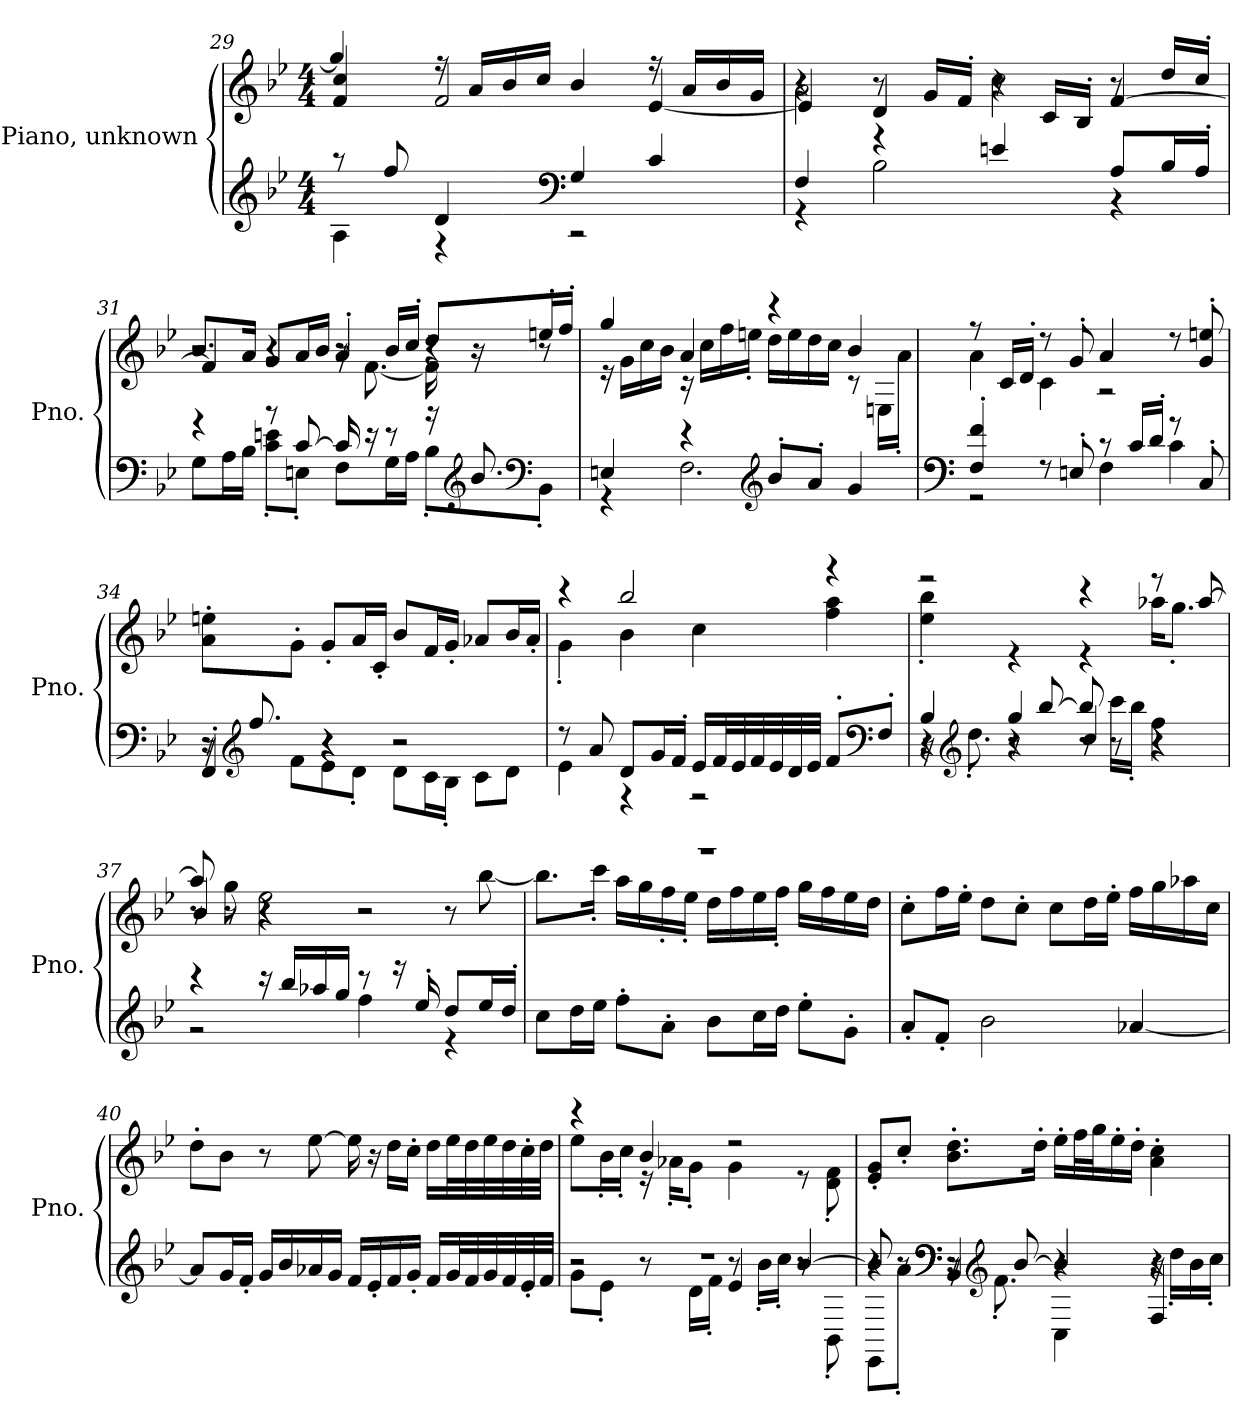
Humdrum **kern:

**kern	**kern
*part1	*part1
*staff2	*staff1
*I"Piano, unknown	*
*I'Pno.	*
!!LO:LB:g=z
*clefG2	*clefG2
*k[b-e-]	*k[b-e-]
*M4/4	*M4/4
=29	=29
*^	*^
8r	4A\	4f/ 4cc/	4gg/]
8ff/	.	.	.
4d/	4r	16r	2f/
.	.	16a/LL	.
.	.	16b-/	.
.	.	16cc/JJ	.
*clefF4	*	*	*
4G/	2r	4b-/	.
4c/	.	16r	[4e-/
.	.	16a/LL	.
.	.	16b-/	.
.	.	16g/JJ	.
=30	=30	=30	=30
*	*	*	*^
4F/	4r	4r	2a\	4e-/]
4r	2B-\	8r	.	4d/
.	.	16g/LL	.	.
.	.	16f'/JJ	.	.
4en/	.	8r	2cc\	4r
.	.	16c/LL	.	.
.	.	16B-'/JJ	.	.
8A/L	4r	8r	.	[4f/
16B-/L	.	16dd/LL	.	.
16A'/JJ	.	16cc'/JJ	.	.
=31	=31	=31	=31	=31
4r	8G\L	8.b-/L	2r	4f/]
.	16A\L	.	.	.
.	16B-\JJ	16a/Jk	.	.
8r	8c\' 8en\'L	8g/L	.	4r
[8c/	8En'\J	16a/L	.	.
.	.	16b-/JJ	.	.
16c/]	8F\L	8r	16r	4a'/
16r	.	.	[8.f\	.
8r	16G\L	16b-/LL	.	.
.	16A\JJ	16cc'/JJ	.	.
16r	8B-'\L	8dd/L	16f\]	4r
*clefG2	*	*	*	*
8.b-/	.	.	16r	.
*clefF4	*	*	*	*
.	8BB-'\J	16een'/L	8r	.
.	.	16ff'/JJ	.	.
*	*	*	*v	*v
!!LO:LB:g=z
=32	=32	=32	=32
4En/	4r	4gg/	16r
.	.	.	16g\LL
.	.	.	16cc\
.	.	.	16b-\JJ
4r	2.F\	4a/	16r
.	.	.	16cc\LL
.	.	.	16ff\
.	.	.	16een'\JJ
*clefG2	*	*	*
8b-'/L	.	4r	16dd\LL
.	.	.	16ee\
8a'/J	.	.	16dd\
.	.	.	16cc\JJ
4g/	.	4b-/	8r
.	.	.	16En\LL
.	.	.	16a'\JJ
=33	=33	=33	=33
*clefF4	*	*	*
4F/' 4f/'	2r	8r	4a\
.	.	16c/LL	.
.	.	16d'/JJ	.
8r	.	8r	4c\
8En'/	.	8g'/	.
8r	4F\	4a/	2r
16c/LL	.	.	.
16d'/JJ	.	.	.
8r	4c\	8r	.
8C'/	.	8g/' 8een/'	.
*	*	*v	*v
!!LO:LB:g=z
=34	=34	=34
*	*^	*
16r	8r	4FF'/	8a\' 8een\'L
*clefG2	*	*	*
8.ff/	.	.	.
.	8f\L	.	8g'\J
4r	8e-\	4r	8g'/L
.	8d'\J	.	16a/L
.	.	.	16c'/JJ
2r	8d\L	2r	8b-/L
.	16c\L	.	16f/L
.	16B-'\JJ	.	16g'/JJ
.	8c\L	.	8a-X/L
.	8d\J	.	16b-/L
.	.	.	16a-'/JJ
*	*v	*v	*
=35	=35	=35
*	*	*^
8r	4e-\	4r	4g'\
8a/	.	.	.
8d/L	4r	2bb-/	4b-\
16g/L	.	.	.
16f'/JJ	.	.	.
16e-/LL	2r	.	4cc\
32f/L	.	.	.
32e-/	.	.	.
32f/	.	.	.
32e-/	.	.	.
32d/	.	.	.
32e-/JJJ	.	.	.
8f'/L	.	4r	4ff\ 4aa\
*clefF4	*	*	*
8F'/J	.	.	.
!!LO:LB:g=z	!!
=36	=36	=36	=36
*	*^	*	*
4r	16r	4B-/	2r	4ee-\' 4bb-\'
*clefG2	*	*	*	*
.	8.dd'\	.	.	.
8r	4r	4gg/	.	4r
[8bb-/	.	.	.	.
8bb-/]	8r	4cc/	4r	4r
8r	16ccc\LL	.	.	.
.	16bb-'\JJ	.	.	.
4r	4ff\	4r	8r	16aa-X\KL
.	.	.	.	8.gg'\J
.	.	.	[8aa-/	.
*	*v	*v	*	*
=37	=37	=37	=37
*	*	*	*^
4r	2r	8aa-/]	8r	4b-/
.	.	8r	8gg\	.
16r	.	4r	2ee-\	4r
16bb-/LL	.	.	.	.
16aa-X/	.	.	.	.
16gg/JJ	.	.	.	.
8r	4ff\	2r	.	2r
16r	.	.	.	.
16ee-'/	.	.	.	.
8dd/L	4r	.	8r	.
16ee-/L	.	.	[8bb-\	.
16dd'/JJ	.	.	.	.
*v	*v	*	*	*
*	*	*v	*v
=38	=38	=38
8cc\L	1r	8.bb-\L]
16dd\L	.	.
16ee-\JJ	.	16ccc'\Jk
8ff'\L	.	16aa\LL
.	.	16gg\
8a'\J	.	16ff'\
.	.	16ee-'\JJ
8b-\L	.	16dd\LL
.	.	16ff\
16cc\L	.	16ee-\
16dd\JJ	.	16ff'\JJ
8ee-'\L	.	16gg\LL
.	.	16ff\
8g'\J	.	16ee-\
.	.	16dd\JJ
*	*v	*v
!!LO:PB:g=z
=39	=39
8a'/L	8cc'\L
8f'/J	16ff\L
.	16ee-'\JJ
2b-\	8dd\L
.	8cc'\J
.	8cc\L
.	16dd\L
.	16ee-'\JJ
[4a-X/	16ff\LL
.	16gg\
.	16aa-X\
.	16cc\JJ
=40	=40
8a-/L]	8dd'\L
16g/L	8b-\J
16f'/JJ	.
16g/LL	8r
16b-/	.
16a-X/	[8ee-\
16g/JJ	.
16f/LL	16ee-\]
16e-'/	16r
16f/	16dd\LL
16g'/JJ	16cc'\JJ
16f/LL	16dd\LL
32g/L	32ee-\L
32f/	32dd\
32g/	32ee-\
32f/	32dd\
32e-'/	32cc'\
32f/JJJ	32dd\JJJ
=41	=41
*^	*^
*	*^	*	*
1r	8g\L	2r	4r	8ee-\L
.	8e-'\J	.	.	16b-'\L
.	.	.	.	16cc'\JJ
.	8r	.	4b-/	16r
.	.	.	.	16a-X'\KL
.	16d\LL	.	.	8g'\J
.	16f'\JJ	.	.	.
.	8r	4e-/	2r	4g\
.	16b-'\LL	.	.	.
.	16cc'\JJ	.	.	.
.	8r	[4b-/	.	8r
.	8BB-'\	.	.	8d\' 8f\'
*	*	*	*v	*v
!!LO:LB:g=z
=42	=42	=42	=42
4r	8EE-\L	8b-/]	8e-/' 8g/'L
.	8a'\J	8r	8cc'/J
*clefF4	*	*	*
8r	16r	4BB-/	8.b-\' 8.dd\'L
*clefG2	*	*	*
.	8.f'\	.	.
[8b-/	.	.	.
.	.	.	16dd'\Jk
4b-/]	4C\	4r	16ee-'\LL
.	.	.	32ff\L
.	.	.	32gg\J
.	.	.	16ee-'\
.	.	.	16dd'\JJ
4r	16r	4F/	4a\' 4cc\'
.	16dd'\LL	.	.
.	16b-\	.	.
.	16cc'\JJ	.	.
*v	*v	*v	*
=	=
*-	*-
